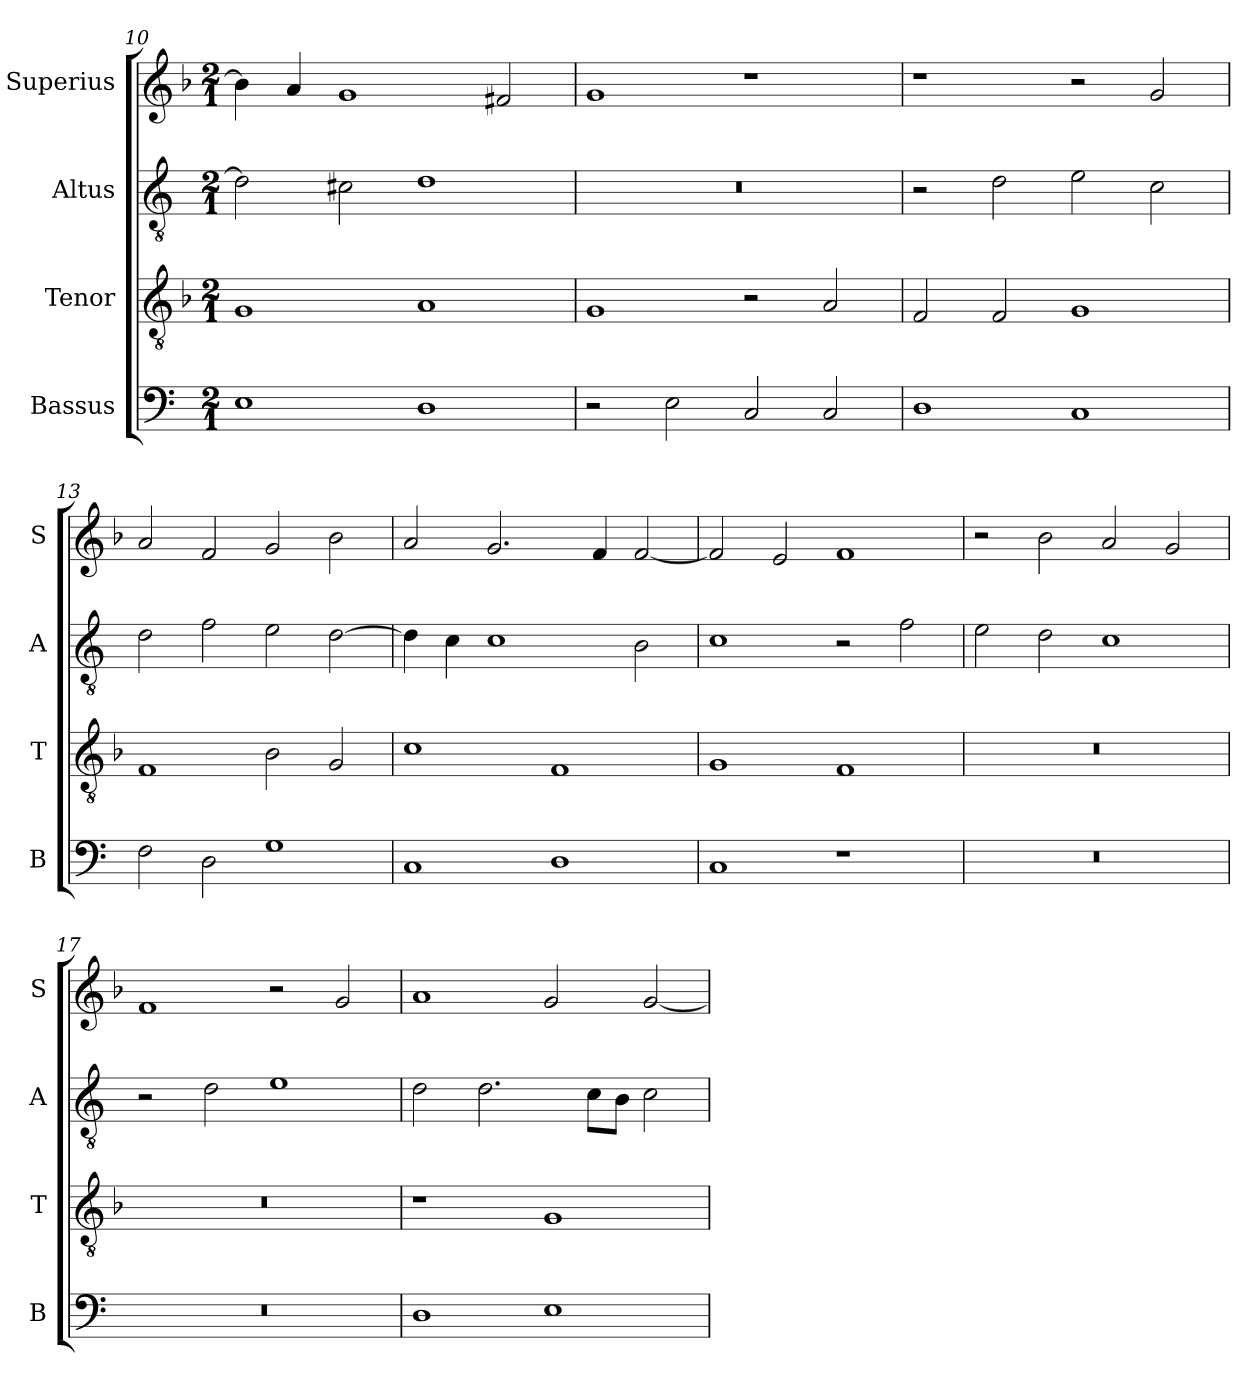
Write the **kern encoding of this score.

**kern	**kern	**kern	**kern
*part4	*part3	*part2	*part1
*staff4	*staff3	*staff2	*staff1
*I"Bassus	*I"Tenor	*I"Altus	*I"Superius
*I'B	*I'T	*I'A	*I'S
*clefF4	*clefGv2	*clefGv2	*clefG2
*k[]	*k[b-]	*k[]	*k[b-]
*C:	*F:	*C:	*F:
*M2/1	*M2/1	*M2/1	*M2/1
=10	=10	=10	=10
1E	1G	2d]	4b-]
.	.	.	4a
.	.	2c#X	1g
1D	1A	1d	.
.	.	.	2f#X
=11	=11	=11	=11
2r	1G	0r	1g
2E	.	.	.
2C	2r	.	1r
2C	2A	.	.
=12	=12	=12	=12
1D	2F	2r	1r
.	2F	2d	.
1C	1G	2e	2r
.	.	2c	2g
=13	=13	=13	=13
2F	1F	2d	2a
2D	.	2f	2f
1G	2B-	2e	2g
.	2G	[2d	2b-
=14	=14	=14	=14
1C	1c	4d]	2a
.	.	4c	.
.	.	1c	2.g
1D	1F	.	.
.	.	.	4f
.	.	2B	[2f
=15	=15	=15	=15
1C	1G	1c	2f]
.	.	.	2e
1r	1F	2r	1f
.	.	2f	.
=16	=16	=16	=16
0r	0r	2e	2r
.	.	2d	2b-
.	.	1c	2a
.	.	.	2g
=17	=17	=17	=17
0r	0r	2r	1f
.	.	2d	.
.	.	1e	2r
.	.	.	2g
=18	=18	=18	=18
1D	1r	2d	1a
.	.	2.d	.
1E	1G	.	2g
.	.	8cL	.
.	.	8BJ	.
.	.	2c	[2g
=	=	=	=
*-	*-	*-	*-
